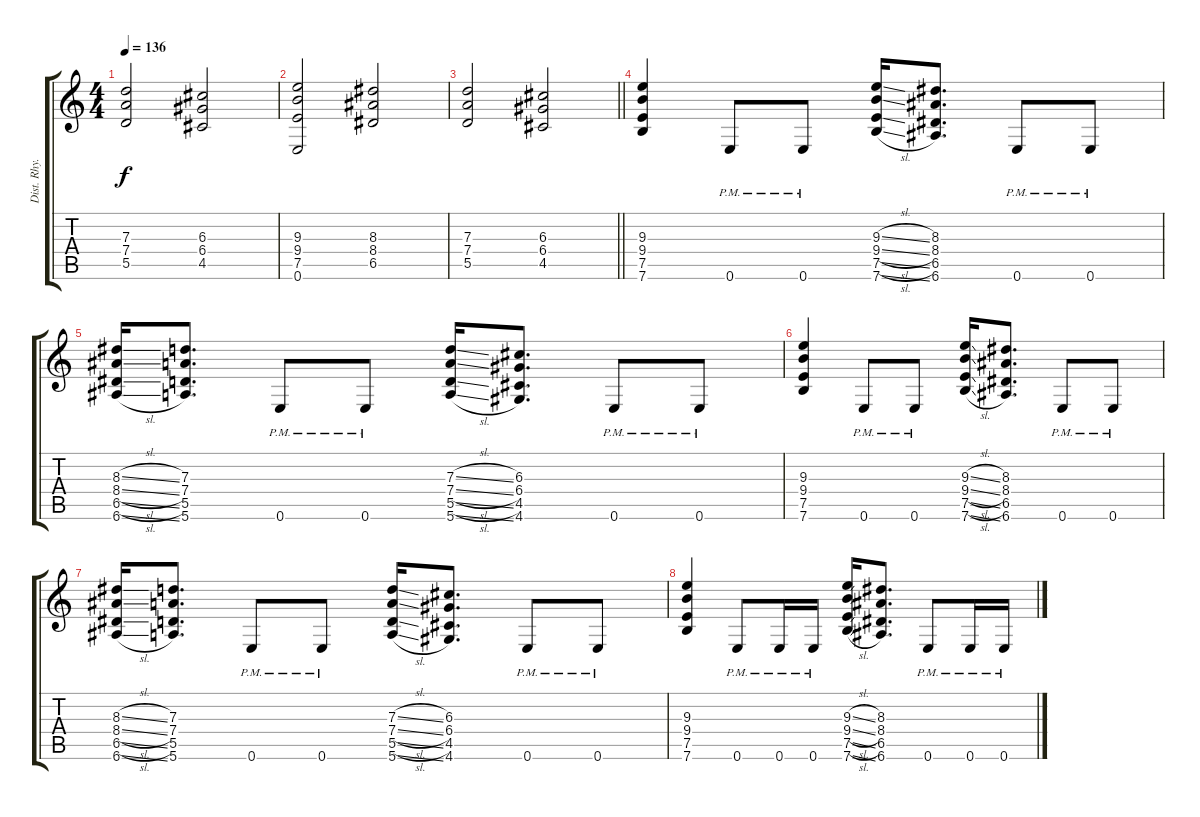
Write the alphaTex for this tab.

\track ("Dist. Rhy. Guitar" "Dist. Rhy.") {instrument distortionguitar}
\staff {score tabs}
\tuning (E4 B3 G3 D3 A2 E2) {hide}
\ts (4 4)
\tempo 136
\clef g2
\ks c
(7.3 7.4 5.5).2{dy f} (6.3 6.4 4.5).2 |
(9.3 9.4 7.5 0.6).2 (8.3 8.4 6.5).2 |
\barLineRight lightlight
(7.3 7.4 5.5).2 (6.3 6.4 4.5).2 |
(9.3 9.4 7.5 7.6).4 0.6{pm}.8 0.6{pm}.8 (9.3{sl} 9.4{sl} 7.5{sl} 7.6{sl}).16 (8.3 8.4 6.5 6.6).8{d} 0.6{pm}.8 0.6{pm}.8 |
(8.3{sl} 8.4{sl} 6.5{sl} 6.6{sl}).16 (7.3 7.4 5.5 5.6).8{d} 0.6{pm}.8 0.6{pm}.8 (7.3{sl} 7.4{sl} 5.5{sl} 5.6{sl}).16 (6.3 6.4 4.5 4.6).8{d} 0.6{pm}.8 0.6{pm}.8 |
(9.3 9.4 7.5 7.6).4 0.6{pm}.8 0.6{pm}.8 (9.3{sl} 9.4{sl} 7.5{sl} 7.6{sl}).16 (8.3 8.4 6.5 6.6).8{d} 0.6{pm}.8 0.6{pm}.8 |
(8.3{sl} 8.4{sl} 6.5{sl} 6.6{sl}).16 (7.3 7.4 5.5 5.6).8{d} 0.6{pm}.8 0.6{pm}.8 (7.3{sl} 7.4{sl} 5.5{sl} 5.6{sl}).16 (6.3 6.4 4.5 4.6).8{d} 0.6{pm}.8 0.6{pm}.8 |
(9.3 9.4 7.5 7.6).4 0.6{pm}.8 0.6{pm}.16 0.6{pm}.16 (9.3{sl} 9.4{sl} 7.5{sl} 7.6{sl}).16 (8.3 8.4 6.5 6.6).8{d} 0.6{pm}.8 0.6{pm}.16 0.6{pm}.16
